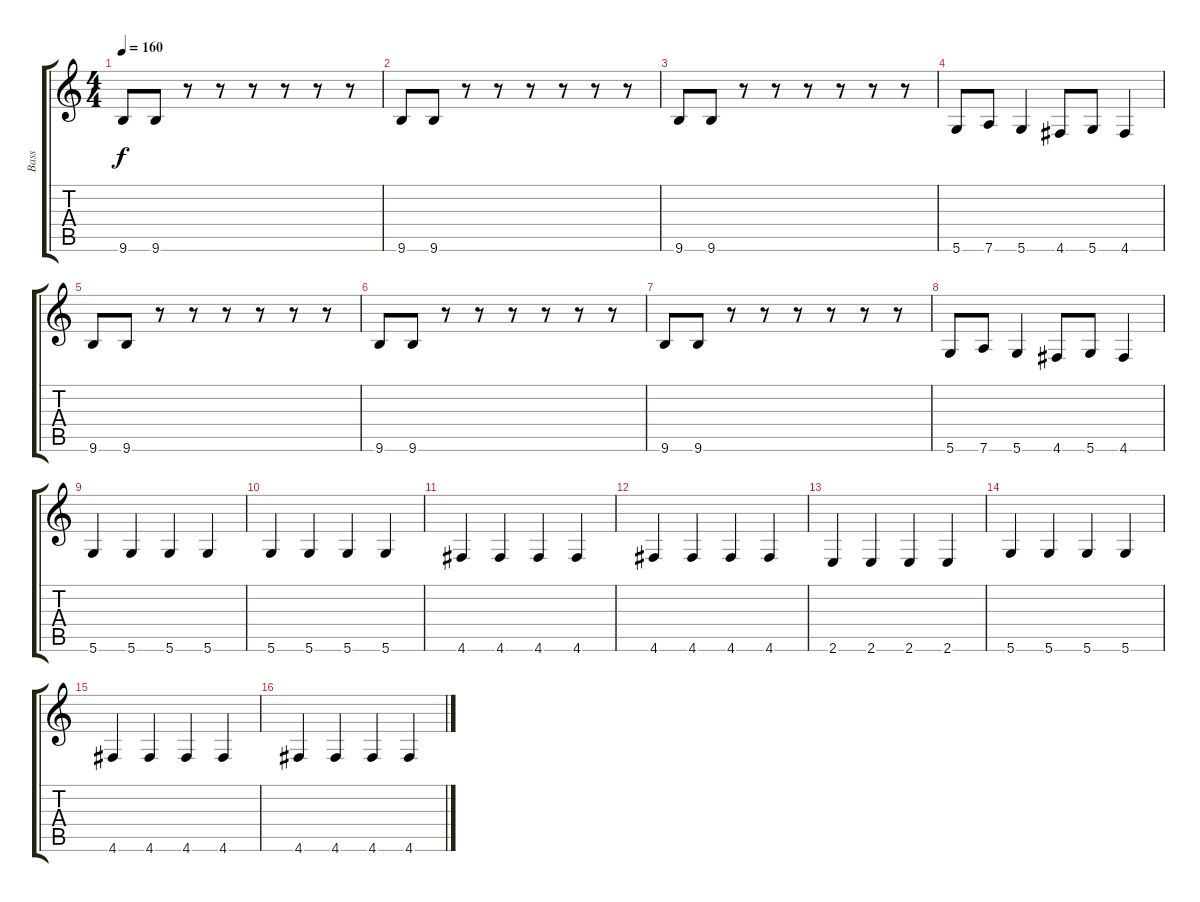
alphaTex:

\track ("Bass" "Bass") {instrument electricbassfinger}
\staff {score tabs}
\tuning (E4 B3 G3 D3 A2 D2) {hide}
\ts (4 4)
\tempo 160
\clef g2
\ks c
9.6.8{dy f} 9.6.8 r.8 r.8 r.8 r.8 r.8 r.8 |
9.6.8 9.6.8 r.8 r.8 r.8 r.8 r.8 r.8 |
9.6.8 9.6.8 r.8 r.8 r.8 r.8 r.8 r.8 |
5.6.8 7.6.8 5.6.4 4.6.8 5.6.8 4.6.4 |
9.6.8 9.6.8 r.8 r.8 r.8 r.8 r.8 r.8 |
9.6.8 9.6.8 r.8 r.8 r.8 r.8 r.8 r.8 |
9.6.8 9.6.8 r.8 r.8 r.8 r.8 r.8 r.8 |
5.6.8 7.6.8 5.6.4 4.6.8 5.6.8 4.6.4 |
5.6.4 5.6.4 5.6.4 5.6.4 |
5.6.4 5.6.4 5.6.4 5.6.4 |
4.6.4 4.6.4 4.6.4 4.6.4 |
4.6.4 4.6.4 4.6.4 4.6.4 |
2.6.4 2.6.4 2.6.4 2.6.4 |
5.6.4 5.6.4 5.6.4 5.6.4 |
4.6.4 4.6.4 4.6.4 4.6.4 |
4.6.4 4.6.4 4.6.4 4.6.4
